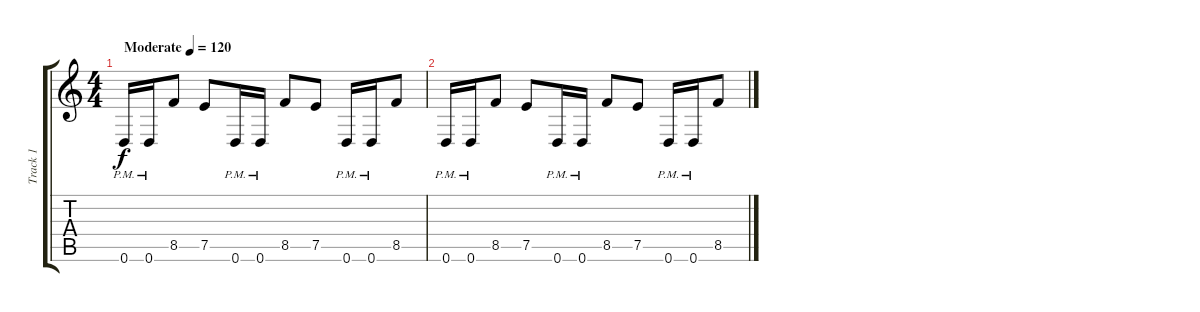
\track ("Track 1" "Track 1") {instrument distortionguitar}
\staff {score tabs}
\tuning (E4 B3 G3 D3 A2 D2) {hide}
\ts (4 4)
\tempo (120 "Moderate")
\clef g2
\ks c
0.6{pm}.16{dy f instrument distortionguitar} 0.6{pm}.16 8.5.8 7.5.8 0.6{pm}.16 0.6{pm}.16 8.5.8 7.5.8 0.6{pm}.16 0.6{pm}.16 8.5.8 |
0.6{pm}.16 0.6{pm}.16 8.5.8 7.5.8 0.6{pm}.16 0.6{pm}.16 8.5.8 7.5.8 0.6{pm}.16 0.6{pm}.16 8.5.8
